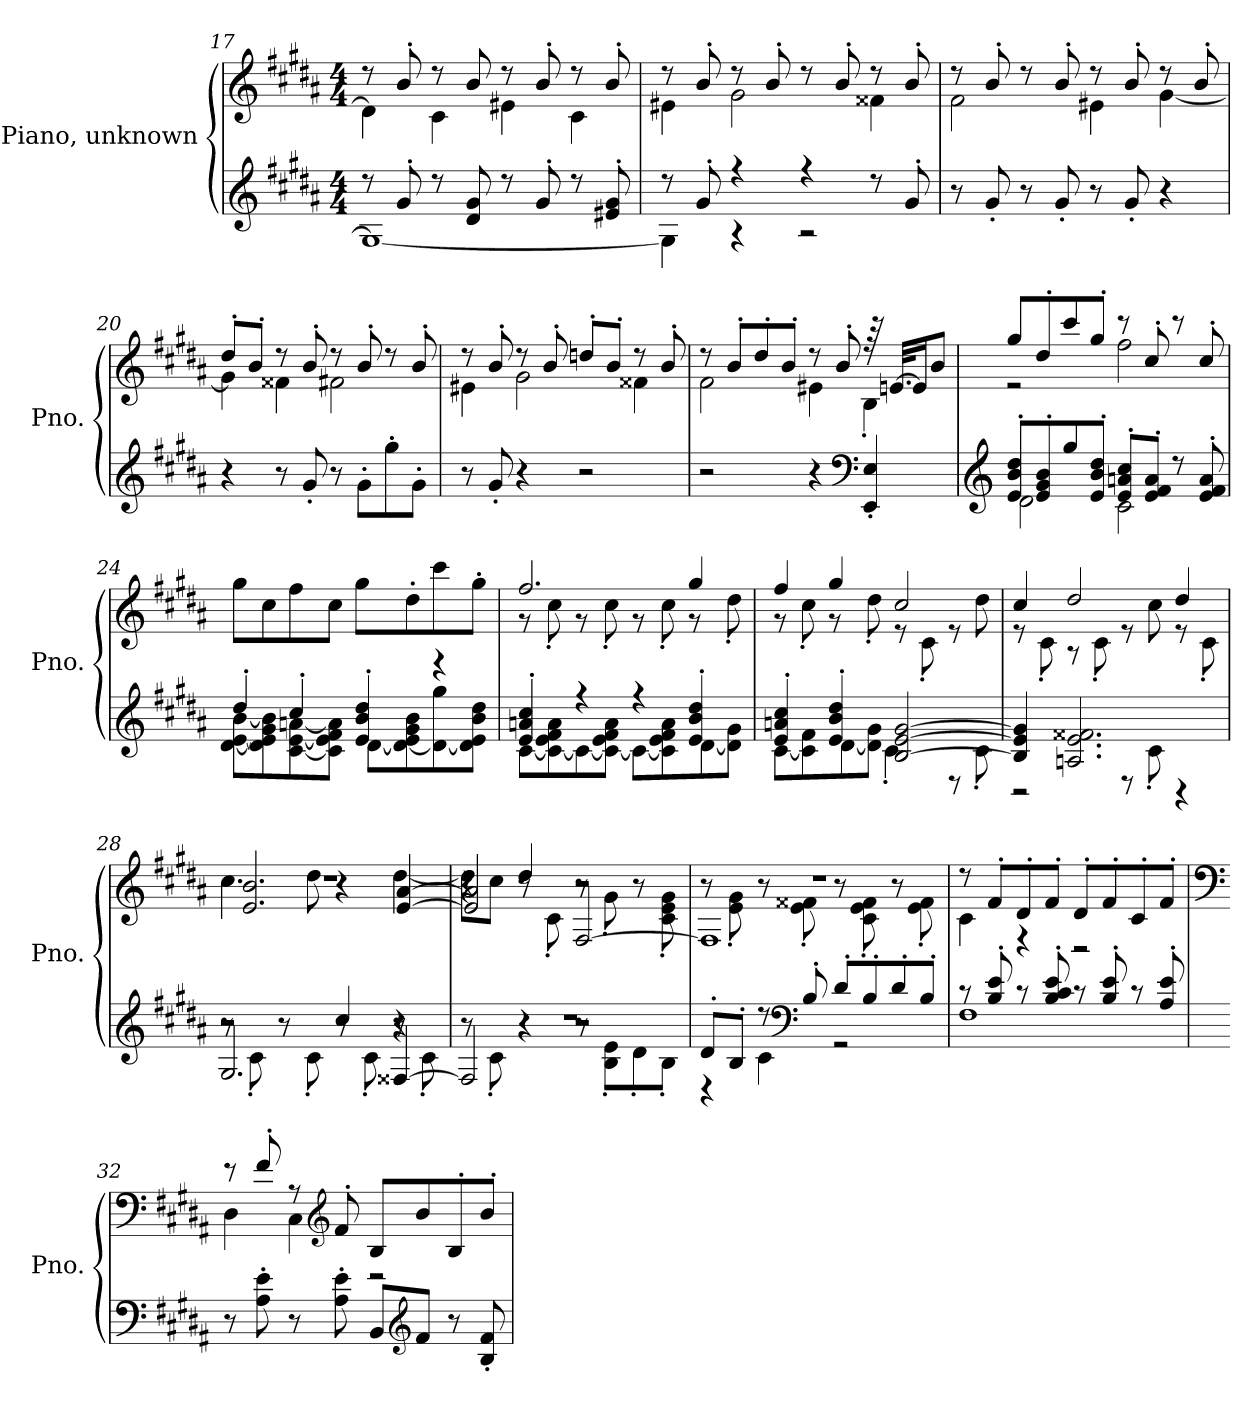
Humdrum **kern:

**kern	**kern
*part1	*part1
*staff2	*staff1
*I"Piano, unknown	*
*I'Pno.	*
!!LO:PB:g=z
*clefG2	*clefG2
*k[f#c#g#d#a#]	*k[f#c#g#d#a#]
*M4/4	*M4/4
=17	=17
*^	*^
8r	1G#_	8r	4d#\]
8g#'/	.	8b'/	.
8r	.	8r	4c#\
8d#/ 8g#/	.	8b/	.
8r	.	8r	4e#X\
8g#'/	.	8b'/	.
8r	.	8r	4c#\
8e#X/' 8g#/'	.	8b'/	.
=18	=18	=18	=18
8r	4G#\]	8r	4e#X\
8g#'/	.	8b'/	.
4r	4r	8r	2g#\
.	.	8b'/	.
4r	2r	8r	.
.	.	8b'/	.
8r	.	8r	4f##X\
8g#'/	.	8b'/	.
*v	*v	*	*
=19	=19	=19
8r	8r	2f#\
8g#'/	8b'/	.
8r	8r	.
8g#'/	8b'/	.
8r	8r	4e#X\
8g#'/	8b'/	.
4r	8r	[4g#\
.	8b'/	.
!!LO:LB:g=z	!!
=20	=20	=20
4r	8dd#'/L	4g#\]
.	8b'/J	.
8r	8r	4f##X\
8g#'/	8b'/	.
8r	8r	2f#X\
8g#'\L	8b'/	.
8gg#'\	8r	.
8g#'\J	8b'/	.
=21	=21	=21
8r	8r	4e#X\
8g#'/	8b'/	.
4r	8r	2g#\
.	8b'/	.
2r	8ddn'/L	.
.	8b'/J	.
.	8r	4f##X\
.	8b'/	.
=22	=22	=22
2r	8r	2f#\
.	8b'/L	.
.	8dd#'/	.
.	8b'/J	.
4r	8r	4e#X\
.	8b'/	.
*clefF4	*	*
4EE/' 4E/'	64r	4B'\
.	[32.en/KLL	.
.	16e/J]	.
.	8b/J	.
!!LO:LB:g=z	!!
=23	=23	=23
*clefG2	*	*
*^	*	*
8e/' 8b/' 8dd#/'L	2d#\	8gg#/L	2r
8e/' 8g#/' 8b/'	.	8dd#'/	.
8gg#/	.	8ccc#/	.
8e/' 8b/' 8dd#/'J	.	8gg#'/J	.
8e/' 8an/' 8cc#/'L	2c#\	8r	2ff#\
8e/' 8f#/' 8a/'J	.	8cc#'/	.
8r	.	8r	.
8e/' 8f#/' 8a/'	.	8cc#'/	.
*	*	*v	*v
=24	=24	=24
4dd#'/	[8d#\ [8e\ [8b\L	8gg#\L
.	8d#\] 8e\] 8g#\ 8b\]	8cc#\
4cc#'/	[8c#\ [8e\ [8an\	8ff#\
.	8c#\] 8e\] 8f#\ 8a\]J	8cc#\J
4e/' 4b/' 4dd#/'	[8d#\L	8gg#\L
.	8d#\_ 8e\ 8g#\ 8b\	8dd#'\
4r	8d#\_ 8gg#\	8ccc#\
.	8d#\] 8e\ 8b\ 8dd#\J	8gg#'\J
=25	=25	=25
*	*	*^
4e/' 4an/' 4cc#/'	[8c#\L	2.ff#/	8r
.	8c#\_ 8e\ 8f#\ 8a\	.	8cc#'\
4r	8c#\_	.	8r
.	8c#\_ 8e\ 8f#\ 8a\J	.	8cc#'\
4r	8c#\L_	.	8r
.	8c#\] 8e\ 8f#\ 8a\	.	8cc#'\
4e/' 4b/' 4dd#/'	[8d#\	4gg#/	8r
.	8d#\] 8g#\J	.	8dd#'\
!!LO:LB:g=z	!!
=26	=26	=26	=26
4e/' 4an/' 4cc#/'	[8c#\L	4ff#/	8r
.	8c#\] 8f#\	.	8cc#'\
4e/' 4b/' 4dd#/'	[8d#\	4gg#/	8r
.	8d#\] 8g#\J	.	8dd#'\
[2B/ [2e/ [2g#/	4c#'\	2cc#/	8r
.	.	.	8c#'\
.	8r	.	8r
.	8c#'\	.	8dd#\
=27	=27	=27	=27
4B/] 4e/] 4g#/]	2r	4cc#/	8r
.	.	.	8c#'\
2.An/ 2.e/ 2.f##X/	.	2dd#/	8r
.	.	.	8c#'\
.	8r	.	8r
.	8c#'\	.	8cc#\
.	4r	4dd#/	8r
.	.	.	8c#'\
=28	=28	=28	=28
*	*^	*	*^
2r	8r	2.G#/	1r	4.cc#\	2.e/ 2.b/
.	8c#'\	.	.	.	.
.	8r	.	.	.	.
.	8c#'\	.	.	8dd#\	.
4cc#/	8r	.	.	4r	.
.	8c#'\	.	.	.	.
4r	8r	[4F##X/	.	[4dd#\	[4e/ [4a#/
.	8c#'\	.	.	.	.
=29	=29	=29	=29	=29	=29
1r	8r	2F##/]	4r	8dd#\L]	2e/] 2a#/]
.	8c#'\	.	.	8cc#\J	.
.	4r	.	4dd#/	8r	.
.	.	.	.	8c#'\	.
.	8r	2r	2r	8r	[2F#/
.	8B\' 8e\'L	.	.	8g#'\	.
.	8d#'\	.	.	8r	.
.	8B'\J	.	.	8c#\' 8e\' 8g#\'	.
*	*v	*v	*	*	*
!!LO:LB:g=z	!!	!!
=30	=30	=30	=30	=30
8d#'/L	4r	1r	8r	1F#]
8B'/J	.	.	8e\' 8g#\'	.
8r	4c#\	.	8r	.
*clefF4	*	*	*	*
8B'/	.	.	8e\' 8f##X\'	.
8d#'/L	2r	.	8r	.
8B'/	.	.	8c#\' 8e\' 8f##\'	.
8d#'/	.	.	8r	.
8B'/J	.	.	8e\' 8f##\'	.
*	*	*	*v	*v
=31	=31	=31	=31
8r	1F#	8r	4c#\
8B/' 8e/'	.	8f#'/L	.
8r	.	8d#'/	4r
8B/' 8c#/' 8e/'	.	8f#'/J	.
8r	.	8d#'/L	2r
8B/' 8e/'	.	8f#'/	.
8r	.	8c#'/	.
8A#/' 8e/'	.	8f#'/J	.
*v	*v	*	*
=32	=32	=32
*	*clefF4	*
8r	8r	4D#\
8A#\' 8e\'	8f#'/	.
8r	8r	4C#\
*	*clefG2	*
8A#\' 8e\'	8f#'/	.
8BB/L	8B/L	2r
*clefG2	*	*
8f#/J	8b/	.
8r	8B'/	.
8B/' 8f#/'	8b'/J	.
*	*v	*v
=	=
*-	*-
